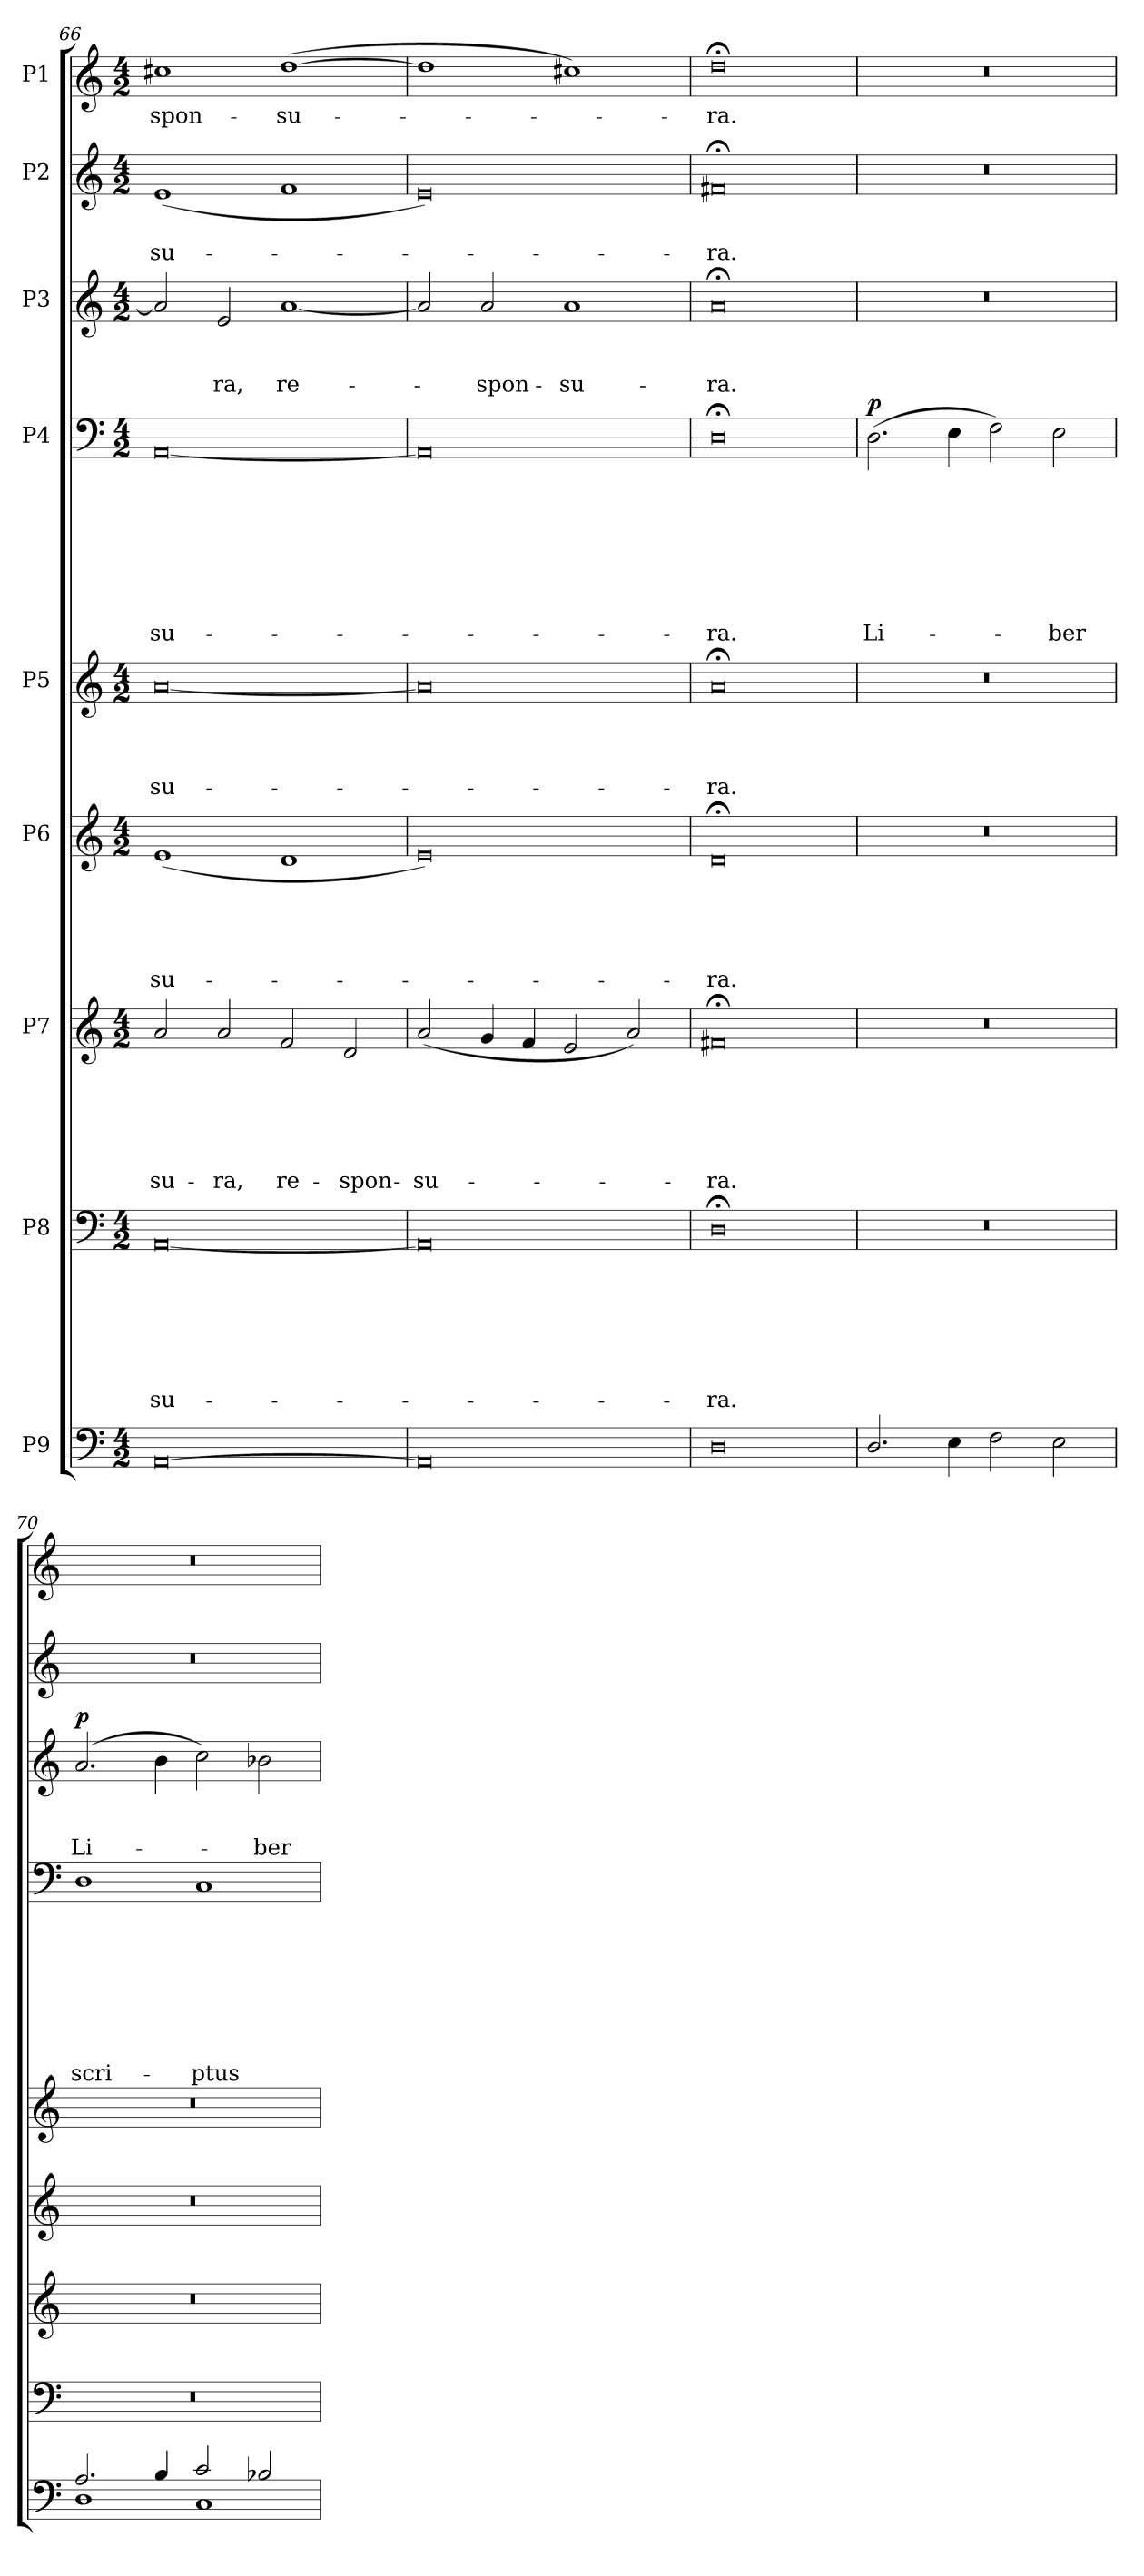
**kern	**kern	**text	**text	**text	**text	**text	**text	**text	**kern	**text	**text	**text	**text	**text	**text	**kern	**text	**text	**text	**text	**text	**kern	**text	**text	**text	**text	**kern	**text	**text	**text	**text	**text	**text	**text	**text	**dynam	**kern	**text	**text	**text	**dynam	**kern	**text	**text	**kern	**text
*part9	*part8	*part8	*part8	*part8	*part8	*part8	*part8	*part8	*part7	*part7	*part7	*part7	*part7	*part7	*part7	*part6	*part6	*part6	*part6	*part6	*part6	*part5	*part5	*part5	*part5	*part5	*part4	*part4	*part4	*part4	*part4	*part4	*part4	*part4	*part4	*part4	*part3	*part3	*part3	*part3	*part3	*part2	*part2	*part2	*part1	*part1
*staff9	*staff8	*staff8	*staff8	*staff8	*staff8	*staff8	*staff8	*staff8	*staff7	*staff7	*staff7	*staff7	*staff7	*staff7	*staff7	*staff6	*staff6	*staff6	*staff6	*staff6	*staff6	*staff5	*staff5	*staff5	*staff5	*staff5	*staff4	*staff4	*staff4	*staff4	*staff4	*staff4	*staff4	*staff4	*staff4	*staff4	*staff3	*staff3	*staff3	*staff3	*staff3	*staff2	*staff2	*staff2	*staff1	*staff1
*I"P9	*I"P8	*	*	*	*	*	*	*	*I"P7	*	*	*	*	*	*	*I"P6	*	*	*	*	*	*I"P5	*	*	*	*	*I"P4	*	*	*	*	*	*	*	*	*	*I"P3	*	*	*	*	*I"P2	*	*	*I"P1	*
*clefF4	*clefF4	*	*	*	*	*	*	*	*clefG2	*	*	*	*	*	*	*clefG2	*	*	*	*	*	*clefG2	*	*	*	*	*clefF4	*	*	*	*	*	*	*	*	*	*clefG2	*	*	*	*	*clefG2	*	*	*clefG2	*
*	*	*	*	*	*	*	*	*	*ITrd7c12	*	*	*	*	*	*	*	*	*	*	*	*	*	*	*	*	*	*	*	*	*	*	*	*	*	*	*	*ITrd7c12	*	*	*	*	*	*	*	*	*
*k[]	*k[]	*	*	*	*	*	*	*	*k[]	*	*	*	*	*	*	*k[]	*	*	*	*	*	*k[]	*	*	*	*	*k[]	*	*	*	*	*	*	*	*	*	*k[]	*	*	*	*	*k[]	*	*	*k[]	*
*C:	*C:	*	*	*	*	*	*	*	*C:	*	*	*	*	*	*	*C:	*	*	*	*	*	*C:	*	*	*	*	*C:	*	*	*	*	*	*	*	*	*	*C:	*	*	*	*	*C:	*	*	*C:	*
*M4/2	*M4/2	*	*	*	*	*	*	*	*M4/2	*	*	*	*	*	*	*M4/2	*	*	*	*	*	*M4/2	*	*	*	*	*M4/2	*	*	*	*	*	*	*	*	*	*M4/2	*	*	*	*	*M4/2	*	*	*M4/2	*
=66	=66	=66	=66	=66	=66	=66	=66	=66	=66	=66	=66	=66	=66	=66	=66	=66	=66	=66	=66	=66	=66	=66	=66	=66	=66	=66	=66	=66	=66	=66	=66	=66	=66	=66	=66	=66	=66	=66	=66	=66	=66	=66	=66	=66	=66	=66
*^	*	*	*	*	*	*	*	*	*	*	*	*	*	*	*	*	*	*	*	*	*	*	*	*	*	*	*	*	*	*	*	*	*	*	*	*	*	*	*	*	*	*	*	*	*	*
!	!	!	!	!	!	!	!	!	!LO:LY:b	!	!	!	!	!	!	!LO:LY:b	!	!	!	!	!	!LO:LY:b	!	!	!	!	!LO:LY:b	!	!	!	!	!	!	!	!	!LO:LY:b	!	!	!	!	!	!	!	!	!LO:LY:b	!	!LO:LY:b
[<0AA	0ryy	[<0AA	.	.	.	.	.	.	-su-	2A/	.	.	.	.	.	-su-	(<1e	.	.	.	.	-su-	[<0a	.	.	.	-su-	[<0AA	.	.	.	.	.	.	.	-su-	.	2A/]	.	.	.	.	(<1e	.	-su-	1cc#X	-spon-
!	!	!	!	!	!	!	!	!	!	!	!	!	!	!	!	!LO:LY:b	!	!	!	!	!	!	!	!	!	!	!	!	!	!	!	!	!	!	!	!	!	!	!	!	!LO:LY:b	!	!	!	!	!	!
.	.	.	.	.	.	.	.	.	.	2A/	.	.	.	.	.	-ra,	.	.	.	.	.	.	.	.	.	.	.	.	.	.	.	.	.	.	.	.	.	2E/	.	.	-ra,	.	.	.	.	.	.
!	!	!	!	!	!	!	!	!	!	!	!	!	!	!	!	!LO:LY:b	!	!	!	!	!	!	!	!	!	!	!	!	!	!	!	!	!	!	!	!	!	!	!	!	!LO:LY:b	!	!	!	!	!	!LO:LY:b
.	.	.	.	.	.	.	.	.	.	2F/	.	.	.	.	.	re-	1d	.	.	.	.	.	.	.	.	.	.	.	.	.	.	.	.	.	.	.	.	[<1A	.	.	re-	.	1f	.	.	(>[>1dd	-su-
!	!	!	!	!	!	!	!	!	!	!	!	!	!	!	!	!LO:LY:b	!	!	!	!	!	!	!	!	!	!	!	!	!	!	!	!	!	!	!	!	!	!	!	!	!	!	!	!	!	!	!
.	.	.	.	.	.	.	.	.	.	2D/	.	.	.	.	.	-spon-	.	.	.	.	.	.	.	.	.	.	.	.	.	.	.	.	.	.	.	.	.	.	.	.	.	.	.	.	.	.	.
=67	=67	=67	=67	=67	=67	=67	=67	=67	=67	=67	=67	=67	=67	=67	=67	=67	=67	=67	=67	=67	=67	=67	=67	=67	=67	=67	=67	=67	=67	=67	=67	=67	=67	=67	=67	=67	=67	=67	=67	=67	=67	=67	=67	=67	=67	=67	=67
!	!	!	!	!	!	!	!	!	!	!	!	!	!	!	!	!LO:LY:b	!	!	!	!	!	!	!	!	!	!	!	!	!	!	!	!	!	!	!	!	!	!	!	!	!	!	!	!	!	!	!
0AA]	0ryy	0AA]	.	.	.	.	.	.	.	(<2A/	.	.	.	.	.	-su-	0e)	.	.	.	.	.	0a]	.	.	.	.	0AA]	.	.	.	.	.	.	.	.	.	2A/]	.	.	.	.	0e)	.	.	1dd]	.
!	!	!	!	!	!	!	!	!	!	!	!	!	!	!	!	!	!	!	!	!	!	!	!	!	!	!	!	!	!	!	!	!	!	!	!	!	!	!	!	!	!LO:LY:b	!	!	!	!	!	!
.	.	.	.	.	.	.	.	.	.	4G/	.	.	.	.	.	.	.	.	.	.	.	.	.	.	.	.	.	.	.	.	.	.	.	.	.	.	.	2A/	.	.	-spon-	.	.	.	.	.	.
.	.	.	.	.	.	.	.	.	.	4F/	.	.	.	.	.	.	.	.	.	.	.	.	.	.	.	.	.	.	.	.	.	.	.	.	.	.	.	.	.	.	.	.	.	.	.	.	.
!	!	!	!	!	!	!	!	!	!	!	!	!	!	!	!	!	!	!	!	!	!	!	!	!	!	!	!	!	!	!	!	!	!	!	!	!	!	!	!	!	!LO:LY:b	!	!	!	!	!	!
.	.	.	.	.	.	.	.	.	.	2E/	.	.	.	.	.	.	.	.	.	.	.	.	.	.	.	.	.	.	.	.	.	.	.	.	.	.	.	1A	.	.	-su-	.	.	.	.	1cc#X)	.
.	.	.	.	.	.	.	.	.	.	2A/)	.	.	.	.	.	.	.	.	.	.	.	.	.	.	.	.	.	.	.	.	.	.	.	.	.	.	.	.	.	.	.	.	.	.	.	.	.
=68	=68	=68	=68	=68	=68	=68	=68	=68	=68	=68	=68	=68	=68	=68	=68	=68	=68	=68	=68	=68	=68	=68	=68	=68	=68	=68	=68	=68	=68	=68	=68	=68	=68	=68	=68	=68	=68	=68	=68	=68	=68	=68	=68	=68	=68	=68	=68
!	!	!	!	!	!	!	!	!	!LO:LY:b	!	!	!	!	!	!	!LO:LY:b	!	!	!	!	!	!LO:LY:b	!	!	!	!	!LO:LY:b	!	!	!	!	!	!	!	!	!LO:LY:b	!	!	!	!	!LO:LY:b	!	!	!	!LO:LY:b	!	!LO:LY:b
0D	0ryy	0D;<	.	.	.	.	.	.	-ra.	0F#X;	.	.	.	.	.	-ra.	0d;	.	.	.	.	-ra.	0a;	.	.	.	-ra.	0D;<	.	.	.	.	.	.	.	-ra.	.	0A;	.	.	-ra.	.	0f#X;	.	-ra.	0dd;<	-ra.
!!LO:PB:g=z
=69	=69	=69	=69	=69	=69	=69	=69	=69	=69	=69	=69	=69	=69	=69	=69	=69	=69	=69	=69	=69	=69	=69	=69	=69	=69	=69	=69	=69	=69	=69	=69	=69	=69	=69	=69	=69	=69	=69	=69	=69	=69	=69	=69	=69	=69	=69	=69
!	!	!LO:N:vis=1	!	!	!	!	!	!	!	!LO:N:vis=1	!	!	!	!	!	!	!LO:N:vis=1	!	!	!	!	!	!LO:N:vis=1	!	!	!	!	!	!	!	!	!	!	!	!	!LO:LY:b	!LO:DY:a	!LO:N:vis=1	!	!	!	!	!LO:N:vis=1	!	!	!LO:N:vis=1	!
2.D/	0ryy	0r	.	.	.	.	.	.	.	0r	.	.	.	.	.	.	0r	.	.	.	.	.	0r	.	.	.	.	(>2.D\	.	.	.	.	.	.	.	Li-	p	0r	.	.	.	.	0r	.	.	0r	.
4E\	.	.	.	.	.	.	.	.	.	.	.	.	.	.	.	.	.	.	.	.	.	.	.	.	.	.	.	4E\	.	.	.	.	.	.	.	.	.	.	.	.	.	.	.	.	.	.	.
2F\	.	.	.	.	.	.	.	.	.	.	.	.	.	.	.	.	.	.	.	.	.	.	.	.	.	.	.	2F\)	.	.	.	.	.	.	.	.	.	.	.	.	.	.	.	.	.	.	.
!	!	!	!	!	!	!	!	!	!	!	!	!	!	!	!	!	!	!	!	!	!	!	!	!	!	!	!	!	!	!	!	!	!	!	!	!LO:LY:b	!	!	!	!	!	!	!	!	!	!	!
2E\	.	.	.	.	.	.	.	.	.	.	.	.	.	.	.	.	.	.	.	.	.	.	.	.	.	.	.	2E\	.	.	.	.	.	.	.	-ber	.	.	.	.	.	.	.	.	.	.	.
=70	=70	=70	=70	=70	=70	=70	=70	=70	=70	=70	=70	=70	=70	=70	=70	=70	=70	=70	=70	=70	=70	=70	=70	=70	=70	=70	=70	=70	=70	=70	=70	=70	=70	=70	=70	=70	=70	=70	=70	=70	=70	=70	=70	=70	=70	=70	=70
!	!	!LO:N:vis=1	!	!	!	!	!	!	!	!LO:N:vis=1	!	!	!	!	!	!	!LO:N:vis=1	!	!	!	!	!	!LO:N:vis=1	!	!	!	!	!	!	!	!	!	!	!	!	!LO:LY:b	!	!	!	!	!LO:LY:b	!LO:DY:a	!LO:N:vis=1	!	!	!LO:N:vis=1	!
2.A/	1D	0r	.	.	.	.	.	.	.	0r	.	.	.	.	.	.	0r	.	.	.	.	.	0r	.	.	.	.	1D	.	.	.	.	.	.	.	scri-	.	(>2.A/	.	.	Li-	p	0r	.	.	0r	.
4B/	.	.	.	.	.	.	.	.	.	.	.	.	.	.	.	.	.	.	.	.	.	.	.	.	.	.	.	.	.	.	.	.	.	.	.	.	.	4B\	.	.	.	.	.	.	.	.	.
!	!	!	!	!	!	!	!	!	!	!	!	!	!	!	!	!	!	!	!	!	!	!	!	!	!	!	!	!	!	!	!	!	!	!	!	!LO:LY:b	!	!	!	!	!	!	!	!	!	!	!
2c/	1C	.	.	.	.	.	.	.	.	.	.	.	.	.	.	.	.	.	.	.	.	.	.	.	.	.	.	1C	.	.	.	.	.	.	.	-ptus	.	2c\)	.	.	.	.	.	.	.	.	.
!	!	!	!	!	!	!	!	!	!	!	!	!	!	!	!	!	!	!	!	!	!	!	!	!	!	!	!	!	!	!	!	!	!	!	!	!	!	!	!	!	!LO:LY:b	!	!	!	!	!	!
2B-X/	.	.	.	.	.	.	.	.	.	.	.	.	.	.	.	.	.	.	.	.	.	.	.	.	.	.	.	.	.	.	.	.	.	.	.	.	.	2B-X\	.	.	-ber	.	.	.	.	.	.
*v	*v	*	*	*	*	*	*	*	*	*	*	*	*	*	*	*	*	*	*	*	*	*	*	*	*	*	*	*	*	*	*	*	*	*	*	*	*	*	*	*	*	*	*	*	*	*	*
=	=	=	=	=	=	=	=	=	=	=	=	=	=	=	=	=	=	=	=	=	=	=	=	=	=	=	=	=	=	=	=	=	=	=	=	=	=	=	=	=	=	=	=	=	=	=
*-	*-	*-	*-	*-	*-	*-	*-	*-	*-	*-	*-	*-	*-	*-	*-	*-	*-	*-	*-	*-	*-	*-	*-	*-	*-	*-	*-	*-	*-	*-	*-	*-	*-	*-	*-	*-	*-	*-	*-	*-	*-	*-	*-	*-	*-	*-
